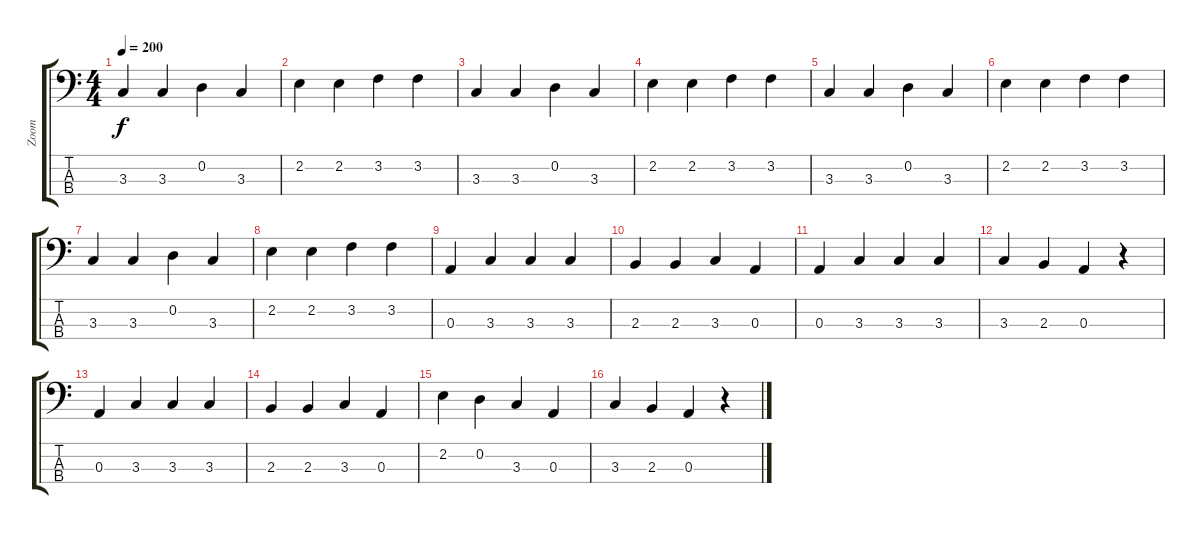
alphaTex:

\track ("Zoom" "Zoom") {instrument electricbassfinger}
\staff {score tabs}
\tuning (G2 D2 A1 E1) {hide}
\ts (4 4)
\tempo 200
\clef f4
\ks c
3.3.4{dy f} 3.3.4 0.2.4 3.3.4 |
2.2.4 2.2.4 3.2.4 3.2.4 |
3.3.4 3.3.4 0.2.4 3.3.4 |
2.2.4 2.2.4 3.2.4 3.2.4 |
3.3.4 3.3.4 0.2.4 3.3.4 |
2.2.4 2.2.4 3.2.4 3.2.4 |
3.3.4 3.3.4 0.2.4 3.3.4 |
2.2.4 2.2.4 3.2.4 3.2.4 |
0.3.4 3.3.4 3.3.4 3.3.4 |
2.3.4 2.3.4 3.3.4 0.3.4 |
0.3.4 3.3.4 3.3.4 3.3.4 |
3.3.4 2.3.4 0.3.4 r.4 |
0.3.4 3.3.4 3.3.4 3.3.4 |
2.3.4 2.3.4 3.3.4 0.3.4 |
2.2.4 0.2.4 3.3.4 0.3.4 |
3.3.4 2.3.4 0.3.4 r.4
